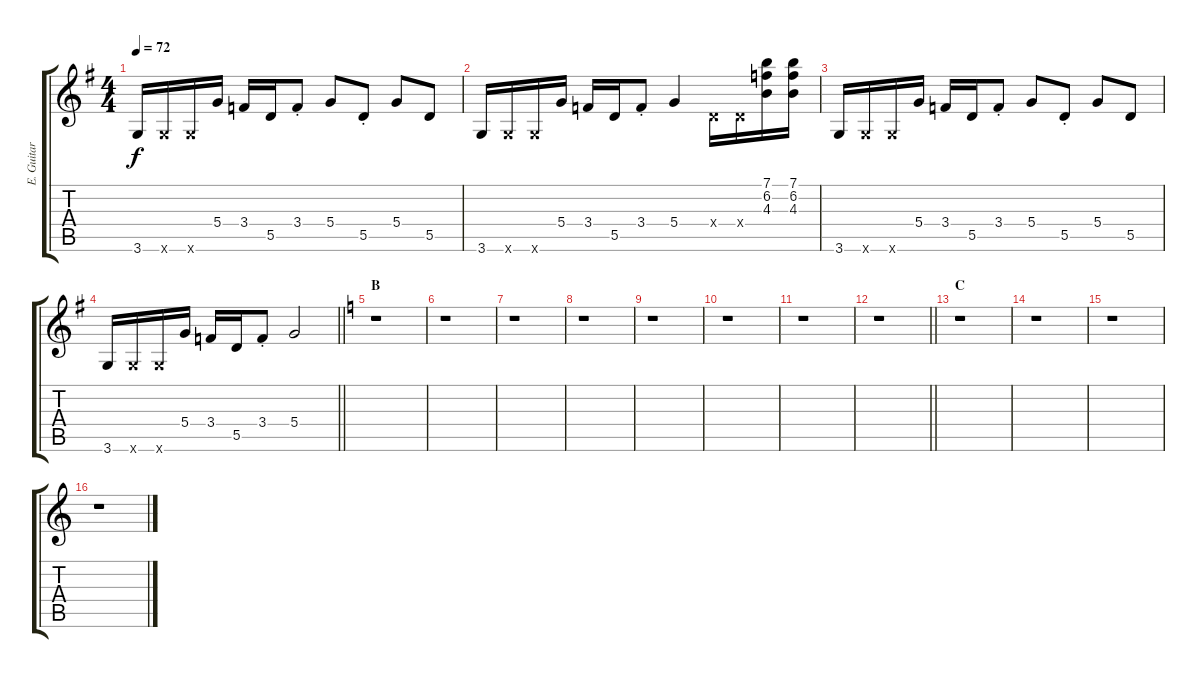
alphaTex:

\track ("E. Guitar I" "E. Guitar ") {instrument overdrivenguitar}
\staff {score tabs}
\tuning (E4 B3 G3 D3 A2 E2) {hide}
\ts (4 4)
\tempo 72
\clef g2
\ks g
3.6.16{dy f} 3.6{x}.16 3.6{x}.16 5.4.16 3.4.16 5.5.16 3.4{st}.8 5.4.8 5.5{st}.8 5.4.8 5.5.8 |
3.6.16 3.6{x}.16 3.6{x}.16 5.4.16 3.4.16 5.5.16 3.4{st}.8 5.4.4 0.4{x}.16 0.4{x}.16 (7.1 6.2 4.3).16 (7.1 6.2 4.3).16 |
3.6.16 3.6{x}.16 3.6{x}.16 5.4.16 3.4.16 5.5.16 3.4{st}.8 5.4.8 5.5{st}.8 5.4.8 5.5.8 |
\barLineRight lightlight
3.6.16 3.6{x}.16 3.6{x}.16 5.4.16 3.4.16 5.5.16 3.4{st}.8 5.4.2 |
\section ("" "B")
\ks aminor
r.1 |
r.1 |
r.1 |
r.1 |
r.1 |
r.1 |
r.1 |
\barLineRight lightlight
r.1 |
\section ("" "C")
r.1 |
r.1 |
r.1 |
r.1
